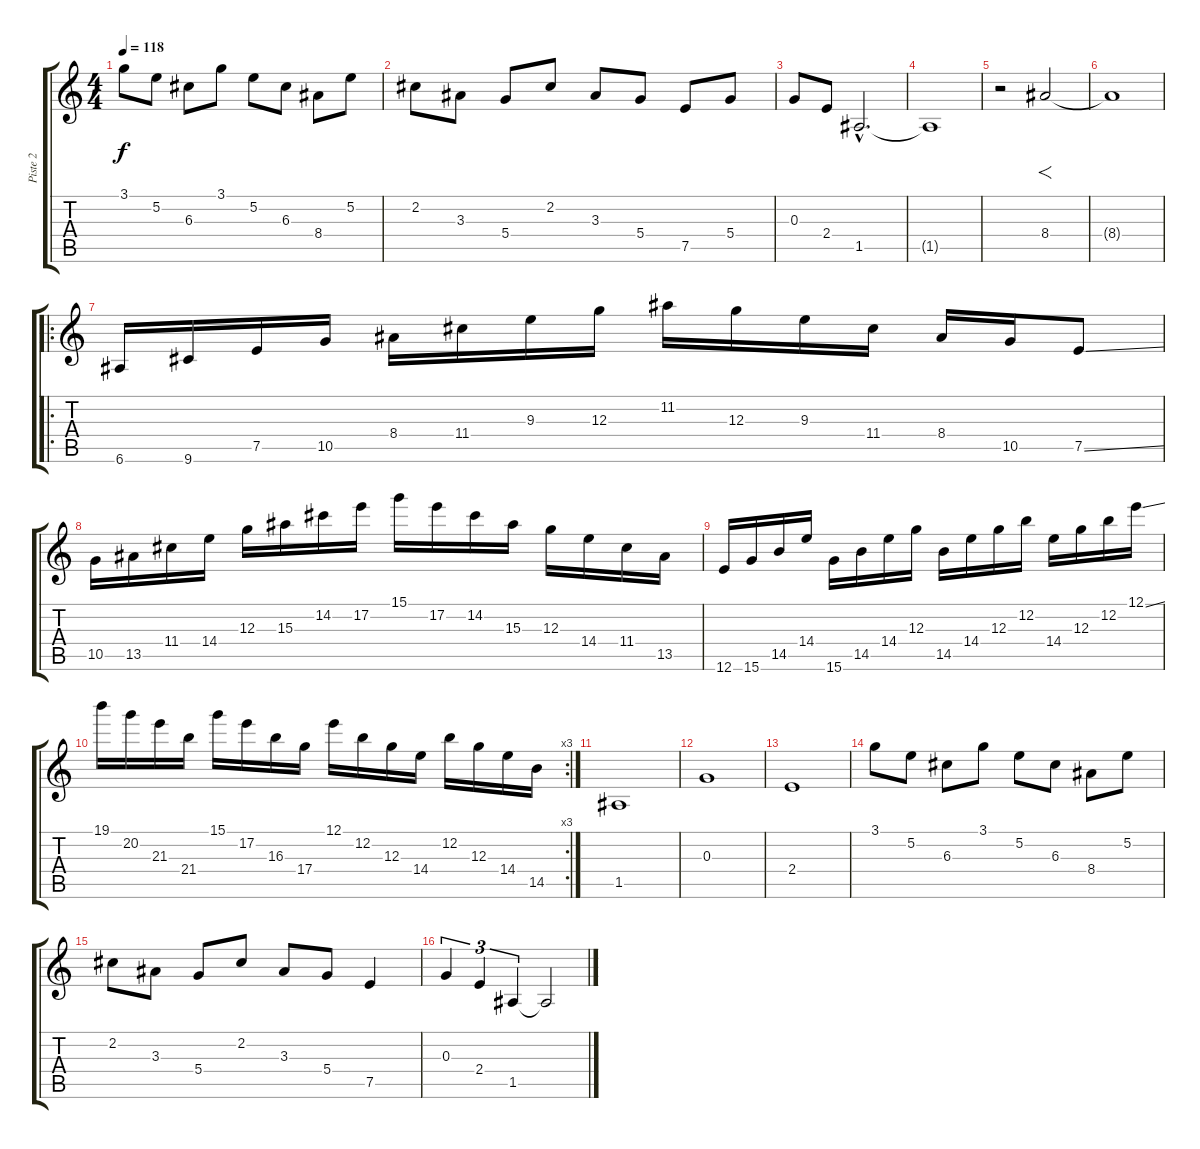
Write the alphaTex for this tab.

\track ("Piste 2" "Piste 2") {instrument distortionguitar}
\staff {score tabs}
\tuning (E4 B3 G3 D3 A2 E2) {hide}
\ts (4 4)
\tempo 118
\clef g2
\ks c
3.1.8{dy f instrument acousticguitarsteel} 5.2.8 6.3.8 3.1.8 5.2.8 6.3.8 8.4.8 5.2.8 |
2.2.8 3.3.8 5.4.8 2.2.8 3.3.8 5.4.8 7.5.8 5.4.8 |
0.3.8 2.4.8 1.5{hac}.2{d} |
1.5{t}.1 |
r.2{instrument distortionguitar} 8.4.2{f} |
8.4{t}.1 |
\ro
6.6.16 9.6.16 7.5.16 10.5.16 8.4.16 11.4.16 9.3.16 12.3.16 11.2.16 12.3.16 9.3.16 11.4.16 8.4.16 10.5.16 7.5{ss}.8 |
10.5.16 13.5.16 11.4.16 14.4.16 12.3.16 15.3.16 14.2.16 17.2.16 15.1.16 17.2.16 14.2.16 15.3.16 12.3.16 14.4.16 11.4.16 13.5.16 |
12.6.16 15.6.16 14.5.16 14.4.16 15.6.16 14.5.16 14.4.16 12.3.16 14.5.16 14.4.16 12.3.16 12.2.16 14.4.16 12.3.16 12.2.16 12.1{ss}.16 |
\rc 3
19.1.16 20.2.16 21.3.16 21.4.16 15.1.16 17.2.16 16.3.16 17.4.16 12.1.16 12.2.16 12.3.16 14.4.16 12.2.16 12.3.16 14.4.16 14.5.16 |
1.5.1{instrument acousticguitarsteel} |
0.3.1 |
2.4.1 |
3.1.8 5.2.8 6.3.8 3.1.8 5.2.8 6.3.8 8.4.8 5.2.8 |
2.2.8 3.3.8 5.4.8 2.2.8 3.3.8 5.4.8 7.5.4 |
0.3.4{tu (3 2)} 2.4.4{tu (3 2)} 1.5.4{tu (3 2)} 1.5{t}.2
